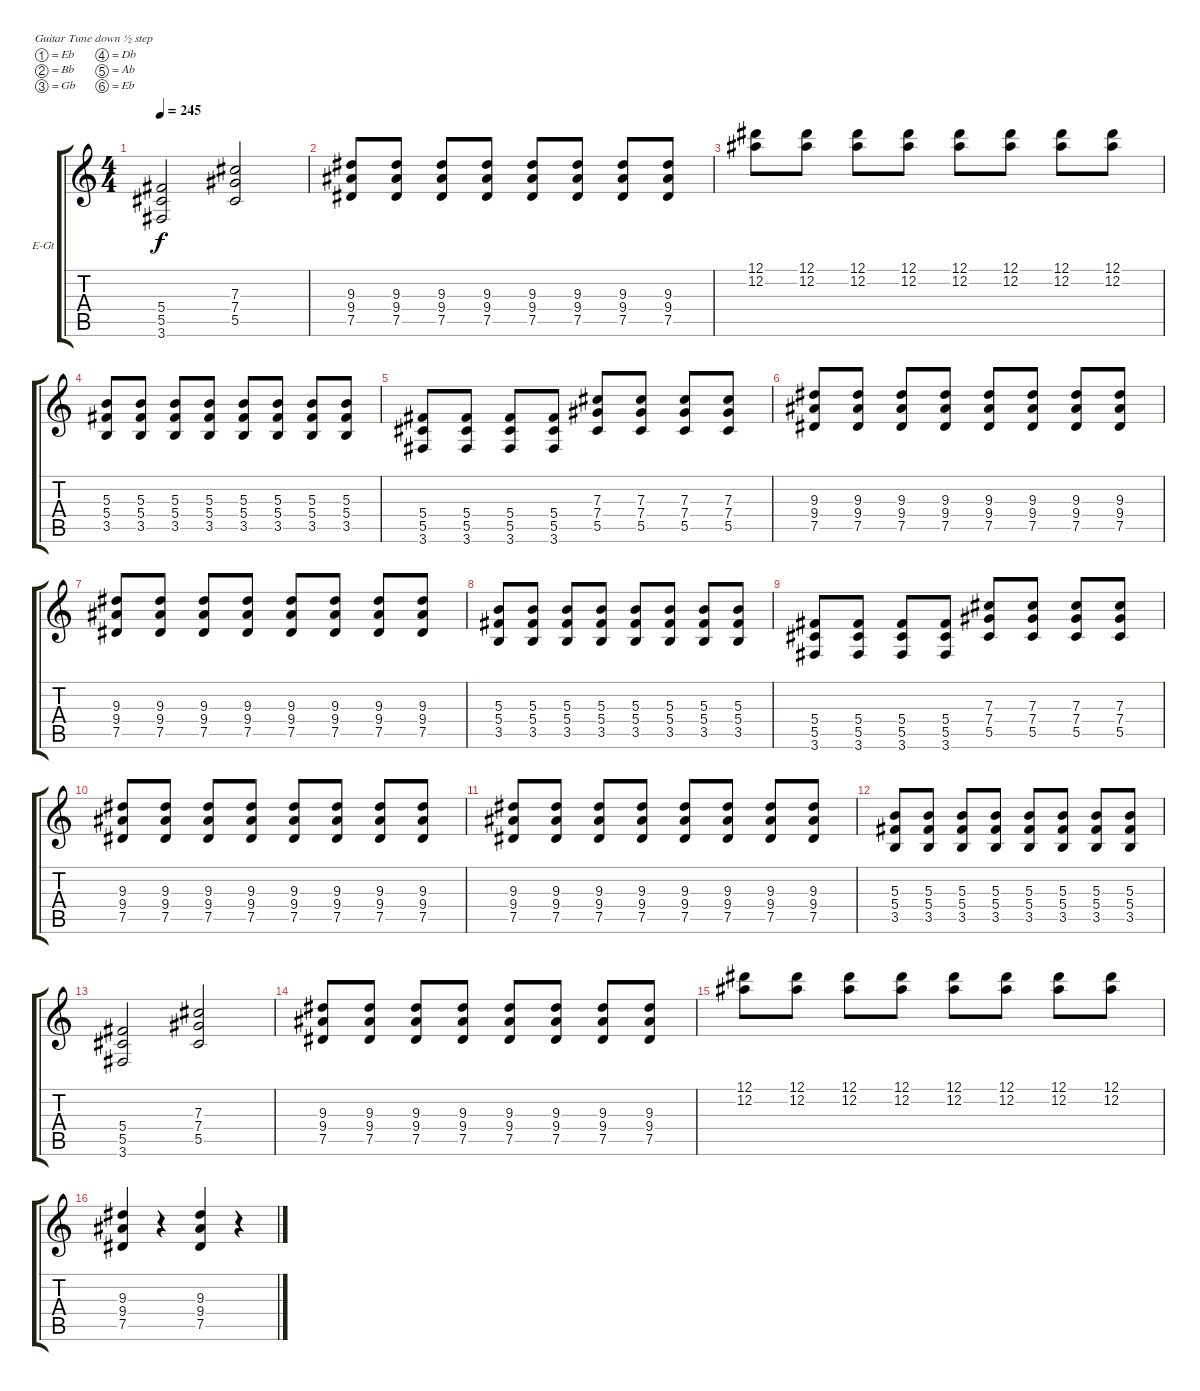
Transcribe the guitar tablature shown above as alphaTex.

\bracketExtendMode groupsimilarinstruments
\firstSystemTrackNameOrientation horizontal
\otherSystemsTrackNameOrientation horizontal
\track ("Rythmn Guitar" "E-Gt") {instrument distortionguitar}
\staff {score tabs}
\tuning (Eb4 Bb3 Gb3 Db3 Ab2 Eb2)
\ts (4 4)
\tempo 245
\clef g2
\ks c
(5.4 5.5 3.6).2{dy f} (7.3 7.4 5.5).2 |
(9.3 9.4 7.5).8 (9.3 9.4 7.5).8 (9.3 9.4 7.5).8 (9.3 9.4 7.5).8 (9.3 9.4 7.5).8 (9.3 9.4 7.5).8 (9.3 9.4 7.5).8 (9.3 9.4 7.5).8 |
(12.1 12.2).8 (12.1 12.2).8 (12.1 12.2).8 (12.1 12.2).8 (12.1 12.2).8 (12.1 12.2).8 (12.1 12.2).8 (12.1 12.2).8 |
(5.3 5.4 3.5).8 (5.3 5.4 3.5).8 (5.3 5.4 3.5).8 (5.3 5.4 3.5).8 (5.3 5.4 3.5).8 (5.3 5.4 3.5).8 (5.3 5.4 3.5).8 (5.3 5.4 3.5).8 |
(5.4 5.5 3.6).8 (5.4 5.5 3.6).8 (5.4 5.5 3.6).8 (5.4 5.5 3.6).8 (7.3 7.4 5.5).8 (7.3 7.4 5.5).8 (7.3 7.4 5.5).8 (7.3 7.4 5.5).8 |
(9.3 9.4 7.5).8 (9.3 9.4 7.5).8 (9.3 9.4 7.5).8 (9.3 9.4 7.5).8 (9.3 9.4 7.5).8 (9.3 9.4 7.5).8 (9.3 9.4 7.5).8 (9.3 9.4 7.5).8 |
(9.3 9.4 7.5).8 (9.3 9.4 7.5).8 (9.3 9.4 7.5).8 (9.3 9.4 7.5).8 (9.3 9.4 7.5).8 (9.3 9.4 7.5).8 (9.3 9.4 7.5).8 (9.3 9.4 7.5).8 |
(5.3 5.4 3.5).8 (5.3 5.4 3.5).8 (5.3 5.4 3.5).8 (5.3 5.4 3.5).8 (5.3 5.4 3.5).8 (5.3 5.4 3.5).8 (5.3 5.4 3.5).8 (5.3 5.4 3.5).8 |
(5.4 5.5 3.6).8 (5.4 5.5 3.6).8 (5.4 5.5 3.6).8 (5.4 5.5 3.6).8 (7.3 7.4 5.5).8 (7.3 7.4 5.5).8 (7.3 7.4 5.5).8 (7.3 7.4 5.5).8 |
(9.3 9.4 7.5).8 (9.3 9.4 7.5).8 (9.3 9.4 7.5).8 (9.3 9.4 7.5).8 (9.3 9.4 7.5).8 (9.3 9.4 7.5).8 (9.3 9.4 7.5).8 (9.3 9.4 7.5).8 |
(9.3 9.4 7.5).8 (9.3 9.4 7.5).8 (9.3 9.4 7.5).8 (9.3 9.4 7.5).8 (9.3 9.4 7.5).8 (9.3 9.4 7.5).8 (9.3 9.4 7.5).8 (9.3 9.4 7.5).8 |
(5.3 5.4 3.5).8 (5.3 5.4 3.5).8 (5.3 5.4 3.5).8 (5.3 5.4 3.5).8 (5.3 5.4 3.5).8 (5.3 5.4 3.5).8 (5.3 5.4 3.5).8 (5.3 5.4 3.5).8 |
(5.4 5.5 3.6).2 (7.3 7.4 5.5).2 |
(9.3 9.4 7.5).8 (9.3 9.4 7.5).8 (9.3 9.4 7.5).8 (9.3 9.4 7.5).8 (9.3 9.4 7.5).8 (9.3 9.4 7.5).8 (9.3 9.4 7.5).8 (9.3 9.4 7.5).8 |
(12.1 12.2).8 (12.1 12.2).8 (12.1 12.2).8 (12.1 12.2).8 (12.1 12.2).8 (12.1 12.2).8 (12.1 12.2).8 (12.1 12.2).8 |
(9.3 9.4 7.5).4 r.4 (9.3 9.4 7.5).4 r.4
